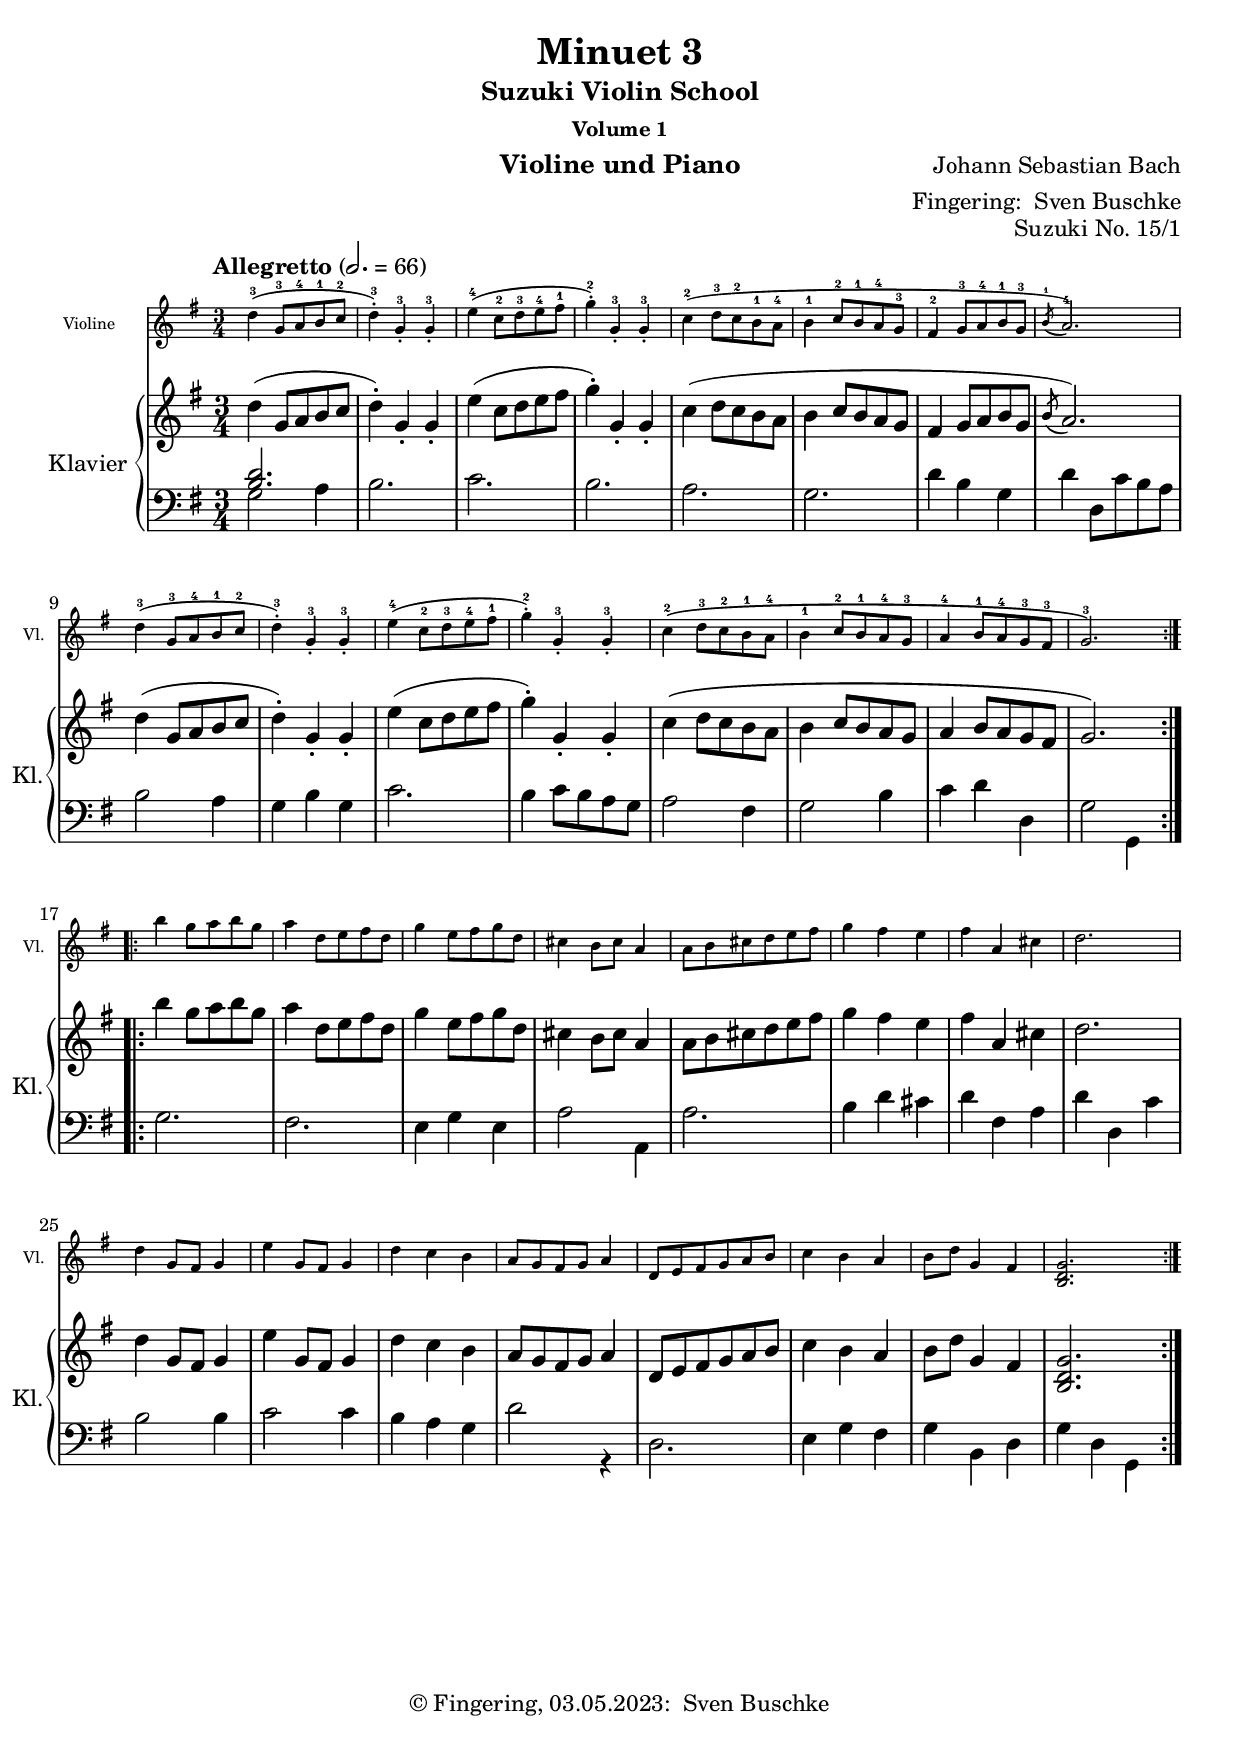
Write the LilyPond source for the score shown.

\version "2.24.1"
\language "english"

\header {
  dedication = ""
  title = ""
  subtitle = "Suzuki Violin School"
  subsubtitle = "Volume 1"
  instrument = "Violine und Piano"
  composer = ""
  arranger = \markup {"Fingering: " \with-url "https://buschke.com" "Sven Buschke"}
  poet = ""
  meter = ""
  piece = ""
  opus = "No. 1"
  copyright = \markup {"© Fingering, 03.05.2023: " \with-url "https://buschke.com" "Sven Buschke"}
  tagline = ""
}

\paper {
  #(set-paper-size "a4")
}

\layout {
  \context {
    \Voice
    \consists "Melody_engraver"
    \override Stem #'neutral-direction = #'()
  }
}

global = {
  \key c \major
  \time 4/4
  \tempo "Andante" 4=100
}

scoreAViolin = \relative c'' {
  \global
  % Music follows here.

}

scoreARight = \relative c'' {
  \global
  % Music follows here.

}

scoreALeft = \relative c' {
  \global
  % Music follows here.

}

scoreAViolinPart = \new Staff \with {
  instrumentName = "Violine"
  shortInstrumentName = "Vl."
  midiInstrument = "violin"
} \scoreAViolin

scoreAPianoPart = \new PianoStaff \with {
  instrumentName = "Klavier"
  shortInstrumentName = "Kl."
} <<
  \new Staff = "right" \with {
    midiInstrument = "acoustic grand"
  } \scoreARight
  \new Staff = "left" \with {
    midiInstrument = "acoustic grand"
  } { \clef bass \scoreALeft }
>>

\bookpart {
  \score {
    <<
      \scoreAViolinPart
      \scoreAPianoPart
    >>
    \layout { }
    \midi { }
  }
}

scoreBViolin = \relative c'' {
  \global
  % Music follows here.

}

scoreBRight = \relative c'' {
  \global
  % Music follows here.

}

scoreBLeft = \relative c' {
  \global
  % Music follows here.

}

scoreBViolinPart = \new Staff \with {
  instrumentName = "Violine"
  shortInstrumentName = "Vl."
  midiInstrument = "violin"
} \scoreBViolin

scoreBPianoPart = \new PianoStaff \with {
  instrumentName = "Klavier"
  shortInstrumentName = "Kl."
} <<
  \new Staff = "right" \with {
    midiInstrument = "acoustic grand"
  } \scoreBRight
  \new Staff = "left" \with {
    midiInstrument = "acoustic grand"
  } { \clef bass \scoreBLeft }
>>

\bookpart {
  \score {
    <<
      \scoreBViolinPart
      \scoreBPianoPart
    >>
    \layout { }
    \midi { }
  }
}

scoreCViolin = \relative c'' {
  \global
  % Music follows here.

}

scoreCRight = \relative c'' {
  \global
  % Music follows here.

}

scoreCLeft = \relative c' {
  \global
  % Music follows here.

}

scoreCViolinPart = \new Staff \with {
  instrumentName = "Violine"
  shortInstrumentName = "Vl."
  midiInstrument = "violin"
} \scoreCViolin

scoreCPianoPart = \new PianoStaff \with {
  instrumentName = "Klavier"
  shortInstrumentName = "Kl."
} <<
  \new Staff = "right" \with {
    midiInstrument = "acoustic grand"
  } \scoreCRight
  \new Staff = "left" \with {
    midiInstrument = "acoustic grand"
  } { \clef bass \scoreCLeft }
>>

\bookpart {
  \score {
    <<
      \scoreCViolinPart
      \scoreCPianoPart
    >>
    \layout { }
    \midi { }
  }
}

scoreDViolin = \relative c'' {
  \global
  % Music follows here.

}

scoreDRight = \relative c'' {
  \global
  % Music follows here.

}

scoreDLeft = \relative c' {
  \global
  % Music follows here.

}

scoreDViolinPart = \new Staff \with {
  instrumentName = "Violine"
  shortInstrumentName = "Vl."
  midiInstrument = "violin"
} \scoreDViolin

scoreDPianoPart = \new PianoStaff \with {
  instrumentName = "Klavier"
  shortInstrumentName = "Kl."
} <<
  \new Staff = "right" \with {
    midiInstrument = "acoustic grand"
  } \scoreDRight
  \new Staff = "left" \with {
    midiInstrument = "acoustic grand"
  } { \clef bass \scoreDLeft }
>>

\bookpart {
  \score {
    <<
      \scoreDViolinPart
      \scoreDPianoPart
    >>
    \layout { }
    \midi { }
  }
}

scoreEViolin = \relative c'' {
  \global
  % Music follows here.

}

scoreERight = \relative c'' {
  \global
  % Music follows here.

}

scoreELeft = \relative c' {
  \global
  % Music follows here.

}

scoreEViolinPart = \new Staff \with {
  instrumentName = "Violine"
  shortInstrumentName = "Vl."
  midiInstrument = "violin"
} \scoreEViolin

scoreEPianoPart = \new PianoStaff \with {
  instrumentName = "Klavier"
  shortInstrumentName = "Kl."
} <<
  \new Staff = "right" \with {
    midiInstrument = "acoustic grand"
  } \scoreERight
  \new Staff = "left" \with {
    midiInstrument = "acoustic grand"
  } { \clef bass \scoreELeft }
>>

\bookpart {
  \score {
    <<
      \scoreEViolinPart
      \scoreEPianoPart
    >>
    \layout { }
    \midi { }
  }
}

scoreFViolin = \relative c'' {
  \global
  % Music follows here.

}

scoreFRight = \relative c'' {
  \global
  % Music follows here.

}

scoreFLeft = \relative c' {
  \global
  % Music follows here.

}

scoreFViolinPart = \new Staff \with {
  instrumentName = "Violine"
  shortInstrumentName = "Vl."
  midiInstrument = "violin"
} \scoreFViolin

scoreFPianoPart = \new PianoStaff \with {
  instrumentName = "Klavier"
  shortInstrumentName = "Kl."
} <<
  \new Staff = "right" \with {
    midiInstrument = "acoustic grand"
  } \scoreFRight
  \new Staff = "left" \with {
    midiInstrument = "acoustic grand"
  } { \clef bass \scoreFLeft }
>>

\bookpart {
  \score {
    <<
      \scoreFViolinPart
      \scoreFPianoPart
    >>
    \layout { }
    \midi { }
  }
}

scoreGViolin = \relative c'' {
  \global
  % Music follows here.

}

scoreGRight = \relative c'' {
  \global
  % Music follows here.

}

scoreGLeft = \relative c' {
  \global
  % Music follows here.

}

scoreGViolinPart = \new Staff \with {
  instrumentName = "Violine"
  shortInstrumentName = "Vl."
  midiInstrument = "violin"
} \scoreGViolin

scoreGPianoPart = \new PianoStaff \with {
  instrumentName = "Klavier"
  shortInstrumentName = "Kl."
} <<
  \new Staff = "right" \with {
    midiInstrument = "acoustic grand"
  } \scoreGRight
  \new Staff = "left" \with {
    midiInstrument = "acoustic grand"
  } { \clef bass \scoreGLeft }
>>

\bookpart {
  \score {
    <<
      \scoreGViolinPart
      \scoreGPianoPart
    >>
    \layout { }
    \midi { }
  }
}

scoreHViolin = \relative c'' {
  \global
  % Music follows here.

}

scoreHRight = \relative c'' {
  \global
  % Music follows here.

}

scoreHLeft = \relative c' {
  \global
  % Music follows here.

}

scoreHViolinPart = \new Staff \with {
  instrumentName = "Violine"
  shortInstrumentName = "Vl."
  midiInstrument = "violin"
} \scoreHViolin

scoreHPianoPart = \new PianoStaff \with {
  instrumentName = "Klavier"
  shortInstrumentName = "Kl."
} <<
  \new Staff = "right" \with {
    midiInstrument = "acoustic grand"
  } \scoreHRight
  \new Staff = "left" \with {
    midiInstrument = "acoustic grand"
  } { \clef bass \scoreHLeft }
>>

\bookpart {
  \score {
    <<
      \scoreHViolinPart
      \scoreHPianoPart
    >>
    \layout { }
    \midi { }
  }
}

scoreIViolin = \relative c'' {
  \global
  % Music follows here.

}

scoreIRight = \relative c'' {
  \global
  % Music follows here.

}

scoreILeft = \relative c' {
  \global
  % Music follows here.

}

scoreIViolinPart = \new Staff \with {
  instrumentName = "Violine"
  shortInstrumentName = "Vl."
  midiInstrument = "violin"
} \scoreIViolin

scoreIPianoPart = \new PianoStaff \with {
  instrumentName = "Klavier"
  shortInstrumentName = "Kl."
} <<
  \new Staff = "right" \with {
    midiInstrument = "acoustic grand"
  } \scoreIRight
  \new Staff = "left" \with {
    midiInstrument = "acoustic grand"
  } { \clef bass \scoreILeft }
>>

\bookpart {
  \score {
    <<
      \scoreIViolinPart
      \scoreIPianoPart
    >>
    \layout { }
    \midi { }
  }
}

scoreJViolin = \relative c'' {
  \global
  % Music follows here.

}

scoreJRight = \relative c'' {
  \global
  % Music follows here.

}

scoreJLeft = \relative c' {
  \global
  % Music follows here.

}

scoreJViolinPart = \new Staff \with {
  instrumentName = "Violine"
  shortInstrumentName = "Vl."
  midiInstrument = "violin"
} \scoreJViolin

scoreJPianoPart = \new PianoStaff \with {
  instrumentName = "Klavier"
  shortInstrumentName = "Kl."
} <<
  \new Staff = "right" \with {
    midiInstrument = "acoustic grand"
  } \scoreJRight
  \new Staff = "left" \with {
    midiInstrument = "acoustic grand"
  } { \clef bass \scoreJLeft }
>>

\bookpart {
  \score {
    <<
      \scoreJViolinPart
      \scoreJPianoPart
    >>
    \layout { }
    \midi { }
  }
}

scoreKViolin = \relative c'' {
  \global
  % Music follows here.

}

scoreKRight = \relative c'' {
  \global
  % Music follows here.

}

scoreKLeft = \relative c' {
  \global
  % Music follows here.

}

scoreKViolinPart = \new Staff \with {
  instrumentName = "Violine"
  shortInstrumentName = "Vl."
  midiInstrument = "violin"
} \scoreKViolin

scoreKPianoPart = \new PianoStaff \with {
  instrumentName = "Klavier"
  shortInstrumentName = "Kl."
} <<
  \new Staff = "right" \with {
    midiInstrument = "acoustic grand"
  } \scoreKRight
  \new Staff = "left" \with {
    midiInstrument = "acoustic grand"
  } { \clef bass \scoreKLeft }
>>

\bookpart {
  \score {
    <<
      \scoreKViolinPart
      \scoreKPianoPart
    >>
    \layout { }
    \midi { }
  }
}

scoreLViolin = \relative c'' {
  \global
  % Music follows here.

}

scoreLRight = \relative c'' {
  \global
  % Music follows here.

}

scoreLLeft = \relative c' {
  \global
  % Music follows here.

}

scoreLViolinPart = \new Staff \with {
  instrumentName = "Violine"
  shortInstrumentName = "Vl."
  midiInstrument = "violin"
} \scoreLViolin

scoreLPianoPart = \new PianoStaff \with {
  instrumentName = "Klavier"
  shortInstrumentName = "Kl."
} <<
  \new Staff = "right" \with {
    midiInstrument = "acoustic grand"
  } \scoreLRight
  \new Staff = "left" \with {
    midiInstrument = "acoustic grand"
  } { \clef bass \scoreLLeft }
>>

\bookpart {
  \score {
    <<
      \scoreLViolinPart
      \scoreLPianoPart
    >>
    \layout { }
    \midi { }
  }
}

scoreMViolin = \relative c'' {
  \global
  % Music follows here.

}

scoreMRight = \relative c'' {
  \global
  % Music follows here.

}

scoreMLeft = \relative c' {
  \global
  % Music follows here.

}

scoreMViolinPart = \new Staff \with {
  instrumentName = "Violine"
  shortInstrumentName = "Vl."
  midiInstrument = "violin"
} \scoreMViolin

scoreMPianoPart = \new PianoStaff \with {
  instrumentName = "Klavier"
  shortInstrumentName = "Kl."
} <<
  \new Staff = "right" \with {
    midiInstrument = "acoustic grand"
  } \scoreMRight
  \new Staff = "left" \with {
    midiInstrument = "acoustic grand"
  } { \clef bass \scoreMLeft }
>>

\bookpart {
  \score {
    <<
      \scoreMViolinPart
      \scoreMPianoPart
    >>
    \layout { }
    \midi { }
  }
}

scoreNViolin = \relative c'' {
  \global
  % Music follows here.

}

scoreNRight = \relative c'' {
  \global
  % Music follows here.

}

scoreNLeft = \relative c' {
  \global
  % Music follows here.

}

scoreNViolinPart = \new Staff \with {
  instrumentName = "Violine"
  shortInstrumentName = "Vl."
  midiInstrument = "violin"
} \scoreNViolin

scoreNPianoPart = \new PianoStaff \with {
  instrumentName = "Klavier"
  shortInstrumentName = "Kl."
} <<
  \new Staff = "right" \with {
    midiInstrument = "acoustic grand"
  } \scoreNRight
  \new Staff = "left" \with {
    midiInstrument = "acoustic grand"
  } { \clef bass \scoreNLeft }
>>

\bookpart {
  \score {
    <<
      \scoreNViolinPart
      \scoreNPianoPart
    >>
    \layout { }
    \midi { }
  }
}

%%%%%%%%%%%%%%%%%%%%%%%%%%%%%%%%%%%%%%%%%%%%%%%%%%%%%%%%%%%%%%%%%%%%%%%%%%%%%%%%
% Nummer 15 / O
%%%%%%%%%%%%%%%%%%%%%%%%%%%%%%%%%%%%%%%%%%%%%%%%%%%%%%%%%%%%%%%%%%%%%%%%%%%%%%%%

globalO = {
  \key g \major
  \time 3/4
  \tempo "Allegretto" 2. = 66
%  \key c \major
%  \time 4/4
%  \tempo "Andante" 4=100
}

scoreOViolin = \relative c'' {
  \globalO
  % Music follows here.
        \repeat volta 2 {
        d4-3( g,8-3 a-4 b-1 c-2 d4-.-3) g,-.-3 g-.-3
        e'-4( c8-2 d-3 e-4 fs-1 g4-.-2) g,-.-3 g-.-3 c-2( d8-3 c-2 b-1 a-4 b4-1 c8-2 b-1 a-4 g-3
        fs4-2 g8-3 a-4 b-1 g-3 \acciaccatura b-1 a2.-4)
        d4-3( g,8-3 a-4 b-1 c-2 d4-.-3) g,-.-3 g-.-3 e'-4( c8-2 d-3 e-4 fs-1 g4-.-2) g,-.-3 g-.-3
        c-2\( d8-3 c-2 b-1 a-4 b4-1 c8-2 b-1 a-4 g-3 a4-4 b8-1 a-4 g-3 fs-3 g2.-3\)
        }
        \repeat volta 2 {
        b'4 g8 a b g a4 d,8 e fs d g4 e8 fs g d
        cs4 b8 cs a4 a8 b cs d e fs g4 fs e fs a, cs d2. d4 g,8 fs g4 e'4 g,8 fs g4 d' c b a8 g fs g a4 d,8 e fs g a b c4 b a b8 d g,4 fs <b, d g>2.

        }

}

scoreORight = \relative c'' {
  \globalO
  % Music follows here.
  \repeat volta 2 {
    d4( g,8 a b c d4-.) g,-. g-.
    e'( c8 d e fs g4-.) g,-. g-. c( d8 c b a b4 c8 b a g
    fs4 g8 a b g \acciaccatura b a2.)
    d4( g,8 a b c d4-.) g,-. g-. e'( c8 d e fs g4-.) g,-. g-.
    c\( d8 c b a b4 c8 b a g a4 b8 a g fs g2.\)
  }
  \repeat volta 2 {
  b'4 g8 a b g a4 d,8 e fs d g4 e8 fs g d
  cs4 b8 cs a4 a8 b cs d e fs g4 fs e fs a, cs d2. d4 g,8 fs g4 e'4 g,8 fs g4 d' c b a8 g fs g a4 d,8 e fs g a b c4 b a b8 d g,4 fs <b, d g>2.
  }

}

scoreOLeft = \relative c' {
  \globalO
  % Music follows here.
      <<\relative c {
        <b' d>2.
      }
      \\
      \relative c {
        g'2 a4 b2. c b a g d'4 b g d' d,8 c' b a b2 a4 g b g c2. b4 c8 b a g
        a2 fs4 g2 b4 c d d, g2 g,4
        g'2. fs e4 g e a2 a,4 a'2. b4 d cs d fs, a d d, c'
        b2 b4 c2 c4
        b a g d'2r4 d,2. e4 g fs g b, d g d g,
      }
      >>
}

scoreOViolinPart = \new Staff \with {
  instrumentName = "Violine"
  shortInstrumentName = "Vl."
  midiInstrument = "violin"
  \magnifyStaff #5/7
} \scoreOViolin

scoreOPianoPart = \new PianoStaff \with {
  instrumentName = "Klavier"
  shortInstrumentName = "Kl."
} <<
  \new Staff = "right" \with {
    midiInstrument = "acoustic grand"
  } \scoreORight
  \new Staff = "left" \with {
    midiInstrument = "acoustic grand"
  } { \clef bass \scoreOLeft }
>>

\bookpart {
\header {
  title = "Minuet 3"
  composer = "Johann Sebastian Bach"
  poet = ""
  meter = ""
  piece = ""
  opus = "Suzuki No. 15/1"
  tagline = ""
}
  \score {
    <<
      \scoreOViolinPart
      \scoreOPianoPart
    >>
    \layout { }
    \midi { }
  }
}

scorePViolin = \relative c'' {
  \global
  % Music follows here.

}

scorePRight = \relative c'' {
  \global
  % Music follows here.

}

scorePLeft = \relative c' {
  \global
  % Music follows here.

}

scorePViolinPart = \new Staff \with {
  instrumentName = "Violine"
  shortInstrumentName = "Vl."
  midiInstrument = "violin"
} \scorePViolin

scorePPianoPart = \new PianoStaff \with {
  instrumentName = "Klavier"
  shortInstrumentName = "Kl."
} <<
  \new Staff = "right" \with {
    midiInstrument = "acoustic grand"
  } \scorePRight
  \new Staff = "left" \with {
    midiInstrument = "acoustic grand"
  } { \clef bass \scorePLeft }
>>

\bookpart {
  \score {
    <<
      \scorePViolinPart
      \scorePPianoPart
    >>
    \layout { }
    \midi { }
  }
}

scoreQViolin = \relative c'' {
  \global
  % Music follows here.

}

scoreQRight = \relative c'' {
  \global
  % Music follows here.

}

scoreQLeft = \relative c' {
  \global
  % Music follows here.

}

scoreQViolinPart = \new Staff \with {
  instrumentName = "Violine"
  shortInstrumentName = "Vl."
  midiInstrument = "violin"
} \scoreQViolin

scoreQPianoPart = \new PianoStaff \with {
  instrumentName = "Klavier"
  shortInstrumentName = "Kl."
} <<
  \new Staff = "right" \with {
    midiInstrument = "acoustic grand"
  } \scoreQRight
  \new Staff = "left" \with {
    midiInstrument = "acoustic grand"
  } { \clef bass \scoreQLeft }
>>

\bookpart {
  \score {
    <<
      \scoreQViolinPart
      \scoreQPianoPart
    >>
    \layout { }
    \midi { }
  }
}
